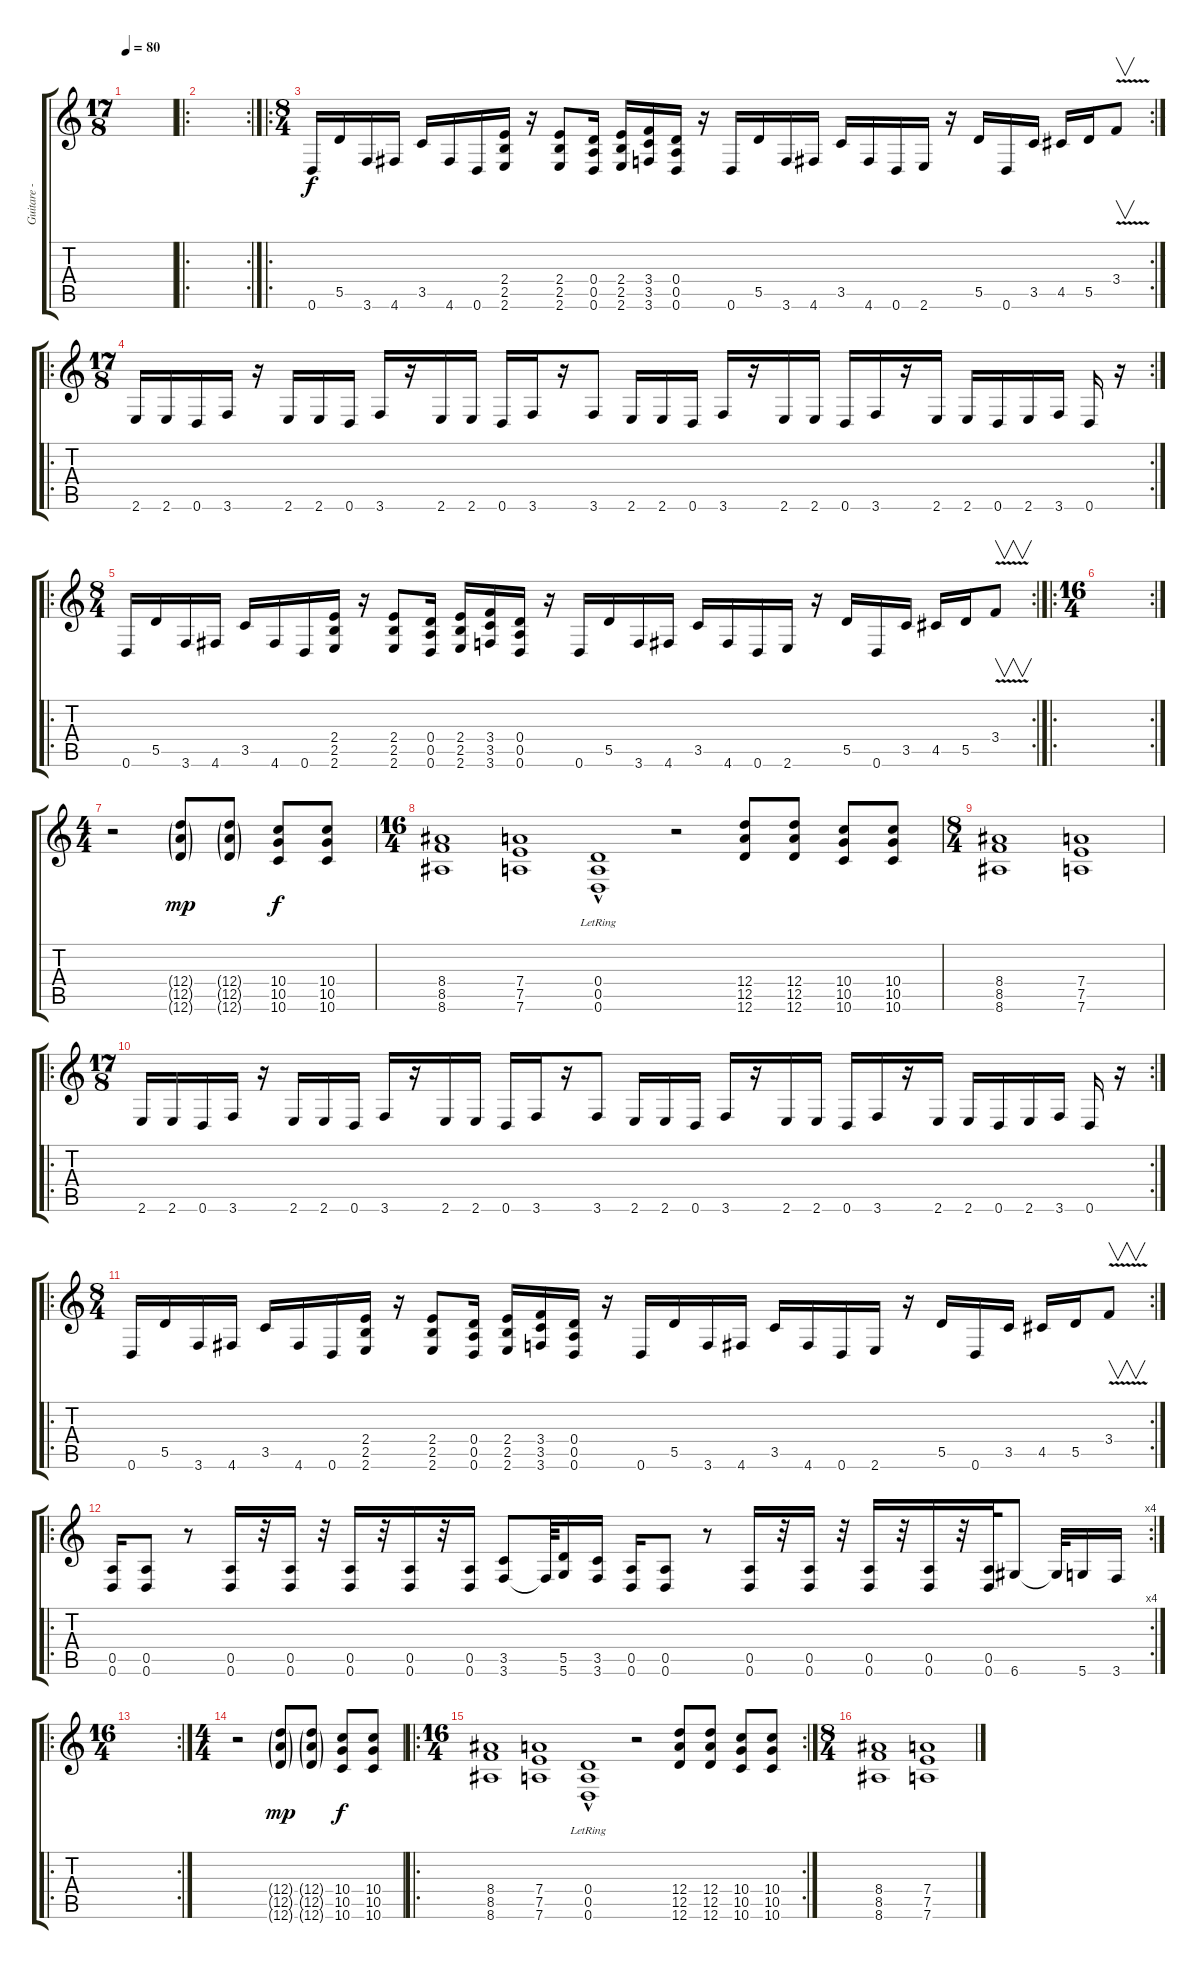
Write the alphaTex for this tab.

\track ("Guitare - 2" "Guitare - ") {instrument overdrivenguitar}
\staff {score tabs}
\tuning (E4 B3 G3 D3 A2 D2) {hide}
\ts (17 8)
\tempo 80
\clef g2
\ks c
|
\ro
\rc 2
|
\ro
\rc 2
\ts (8 4)
0.6.16 5.5.16 3.6.16 4.6.16 3.5.16 4.6.16 0.6.16 (2.4 2.5 2.6).16 r.16 (2.4 2.5 2.6).8 (0.4 0.5 0.6).16 (2.4 2.5 2.6).16 (3.4 3.5 3.6).16 (0.4 0.5 0.6).16 r.16 0.6.16 5.5.16 3.6.16 4.6.16 3.5.16 4.6.16 0.6.16 2.6.16 r.16 5.5.16 0.6.16 3.5.16 4.5.16 5.5.16 3.4{v}.8{v} |
\ro
\rc 2
\ts (17 8)
2.6.16 2.6.16 0.6.16 3.6.16 r.16 2.6.16 2.6.16 0.6.16 3.6.16 r.16 2.6.16 2.6.16 0.6.16 3.6.16 r.16 3.6.8 2.6.16 2.6.16 0.6.16 3.6.16 r.16 2.6.16 2.6.16 0.6.16 3.6.16 r.16 2.6.16 2.6.16 0.6.16 2.6.16 3.6.16 0.6.16 r.16 |
\ro
\rc 2
\ts (8 4)
0.6.16 5.5.16 3.6.16 4.6.16 3.5.16 4.6.16 0.6.16 (2.4 2.5 2.6).16 r.16 (2.4 2.5 2.6).8 (0.4 0.5 0.6).16 (2.4 2.5 2.6).16 (3.4 3.5 3.6).16 (0.4 0.5 0.6).16 r.16 0.6.16 5.5.16 3.6.16 4.6.16 3.5.16 4.6.16 0.6.16 2.6.16 r.16 5.5.16 0.6.16 3.5.16 4.5.16 5.5.16 3.4{v}.8{v} |
\ro
\rc 2
\ts (16 4)
|
\ts (4 4)
r.2 (12.4{g} 12.5{g} 12.6{g}).8{dy mp} (12.4{g} 12.5{g} 12.6{g}).8 (10.4 10.5 10.6).8{dy f} (10.4 10.5 10.6).8 |
\ts (16 4)
(8.4 8.5 8.6).1 (7.4 7.5 7.6).1 (0.4{hac lr} 0.5{hac lr} 0.6{lr}).1 r.2 (12.4 12.5 12.6).8 (12.4 12.5 12.6).8 (10.4 10.5 10.6).8 (10.4 10.5 10.6).8 |
\ts (8 4)
(8.4 8.5 8.6).1 (7.4 7.5 7.6).1 |
\ro
\rc 2
\ts (17 8)
2.6.16 2.6.16 0.6.16 3.6.16 r.16 2.6.16 2.6.16 0.6.16 3.6.16 r.16 2.6.16 2.6.16 0.6.16 3.6.16 r.16 3.6.8 2.6.16 2.6.16 0.6.16 3.6.16 r.16 2.6.16 2.6.16 0.6.16 3.6.16 r.16 2.6.16 2.6.16 0.6.16 2.6.16 3.6.16 0.6.16 r.16 |
\ro
\rc 2
\ts (8 4)
0.6.16 5.5.16 3.6.16 4.6.16 3.5.16 4.6.16 0.6.16 (2.4 2.5 2.6).16 r.16 (2.4 2.5 2.6).8 (0.4 0.5 0.6).16 (2.4 2.5 2.6).16 (3.4 3.5 3.6).16 (0.4 0.5 0.6).16 r.16 0.6.16 5.5.16 3.6.16 4.6.16 3.5.16 4.6.16 0.6.16 2.6.16 r.16 5.5.16 0.6.16 3.5.16 4.5.16 5.5.16 3.4{v}.8{v} |
\ro
\rc 4
(0.5 0.6).16 (0.5 0.6).8 r.8 (0.5 0.6).16 r.32 (0.5 0.6).16 r.32 (0.5 0.6).16 r.32 (0.5 0.6).16 r.32 (0.5 0.6).16 (3.5 3.6).8 3.6{t}.64 (5.5 5.6).16 (3.5 3.6).16 (0.5 0.6).16 (0.5 0.6).8 r.8 (0.5 0.6).16 r.32 (0.5 0.6).16 r.32 (0.5 0.6).16 r.32 (0.5 0.6).16 r.32 (0.5 0.6).32 6.6.8 6.6{t}.32 5.6.16 3.6.16 |
\ro
\rc 2
\ts (16 4)
|
\ts (4 4)
r.2 (12.4{g} 12.5{g} 12.6{g}).8{dy mp} (12.4{g} 12.5{g} 12.6{g}).8 (10.4 10.5 10.6).8{dy f} (10.4 10.5 10.6).8 |
\ro
\rc 2
\ts (16 4)
(8.4 8.5 8.6).1 (7.4 7.5 7.6).1 (0.4{hac lr} 0.5{hac lr} 0.6{lr}).1 r.2 (12.4 12.5 12.6).8 (12.4 12.5 12.6).8 (10.4 10.5 10.6).8 (10.4 10.5 10.6).8 |
\ts (8 4)
(8.4 8.5 8.6).1 (7.4 7.5 7.6).1
